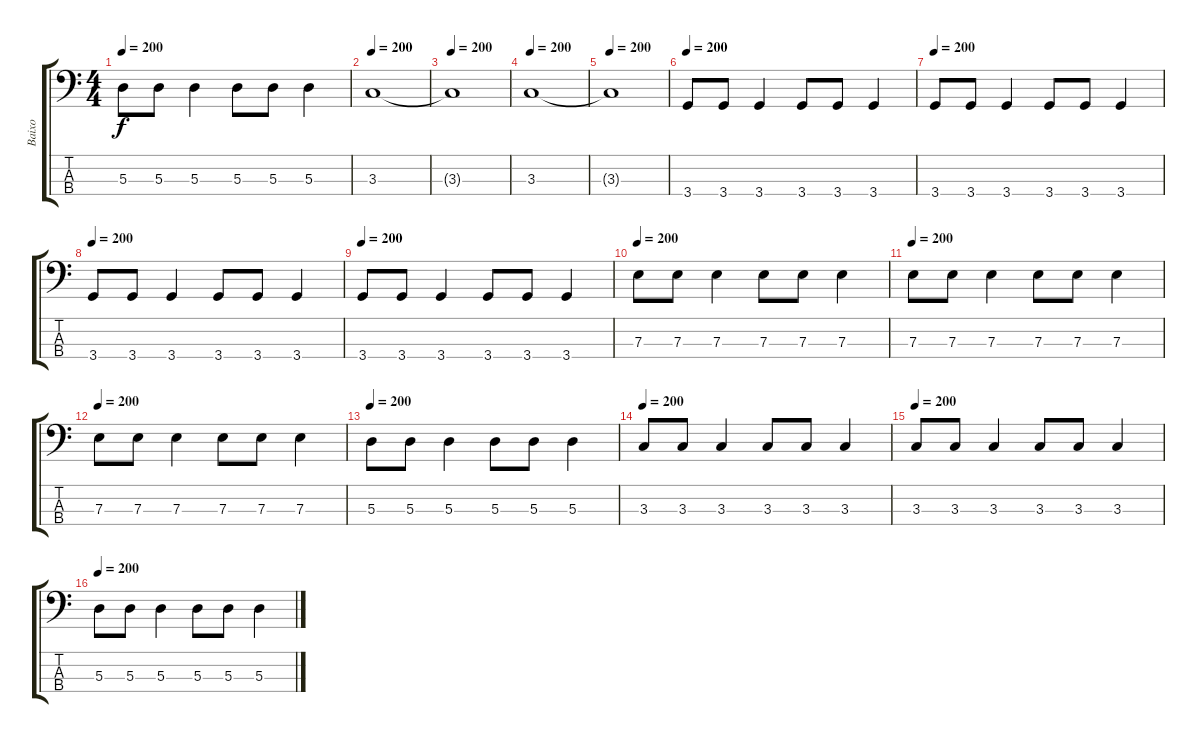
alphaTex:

\track ("Baixo" "Baixo") {instrument electricbasspick}
\staff {score tabs}
\tuning (G2 D2 A1 E1) {hide}
\ts (4 4)
\tempo 200
\clef f4
\ks c
5.3{t}.8{dy f} 5.3.8 5.3.4 5.3.8 5.3.8 5.3.4 |
\tempo 200
3.3.1 |
\tempo 200
3.3{t}.1 |
\tempo 200
3.3.1 |
\tempo 200
3.3{t}.1 |
\tempo 200
3.4.8 3.4.8 3.4.4 3.4.8 3.4.8 3.4.4 |
\tempo 200
3.4.8 3.4.8 3.4.4 3.4.8 3.4.8 3.4.4 |
\tempo 200
3.4.8 3.4.8 3.4.4 3.4.8 3.4.8 3.4.4 |
\tempo 200
3.4.8 3.4.8 3.4.4 3.4.8 3.4.8 3.4.4 |
\tempo 200
7.3.8 7.3.8 7.3.4 7.3.8 7.3.8 7.3.4 |
\tempo 200
7.3.8 7.3.8 7.3.4 7.3.8 7.3.8 7.3.4 |
\tempo 200
7.3.8 7.3.8 7.3.4 7.3.8 7.3.8 7.3.4 |
\tempo 200
5.3.8 5.3.8 5.3.4 5.3.8 5.3.8 5.3.4 |
\tempo 200
3.3.8 3.3.8 3.3.4 3.3.8 3.3.8 3.3.4 |
\tempo 200
3.3.8 3.3.8 3.3.4 3.3.8 3.3.8 3.3.4 |
\tempo 200
5.3.8 5.3.8 5.3.4 5.3.8 5.3.8 5.3.4
